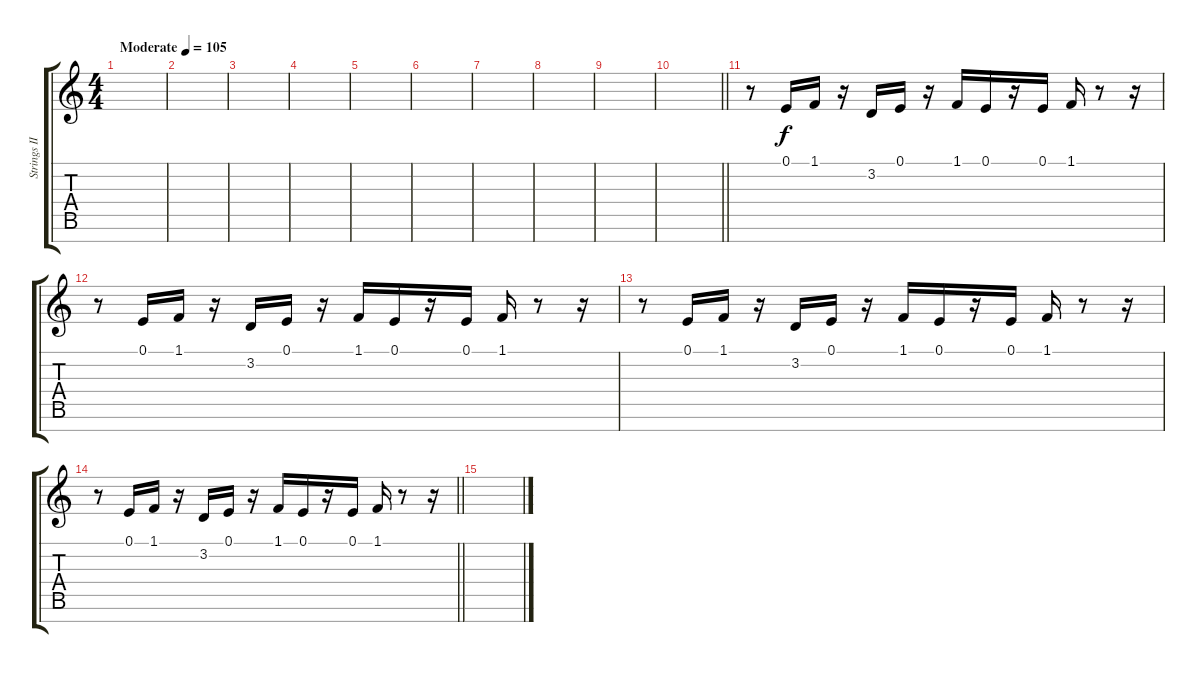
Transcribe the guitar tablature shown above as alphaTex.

\track ("Strings II" "Strings II") {instrument stringensemble1}
\staff {score tabs}
\tuning (E4 B3 G3 D3 A2 E2 B1) {hide}
\ts (4 4)
\section ("" "")
\tempo (105 "Moderate")
\clef g2
\ks c
|
|
|
|
|
|
|
|
|
\barLineRight lightlight
|
\section ("" "")
r.8 0.1.16 1.1.16 r.16 3.2.16 0.1.16 r.16 1.1.16 0.1.16 r.16 0.1.16 1.1.16 r.8 r.16 |
r.8 0.1.16 1.1.16 r.16 3.2.16 0.1.16 r.16 1.1.16 0.1.16 r.16 0.1.16 1.1.16 r.8 r.16 |
r.8 0.1.16 1.1.16 r.16 3.2.16 0.1.16 r.16 1.1.16 0.1.16 r.16 0.1.16 1.1.16 r.8 r.16 |
\barLineRight lightlight
r.8 0.1.16 1.1.16 r.16 3.2.16 0.1.16 r.16 1.1.16 0.1.16 r.16 0.1.16 1.1.16 r.8 r.16 |
\section ("" "")
